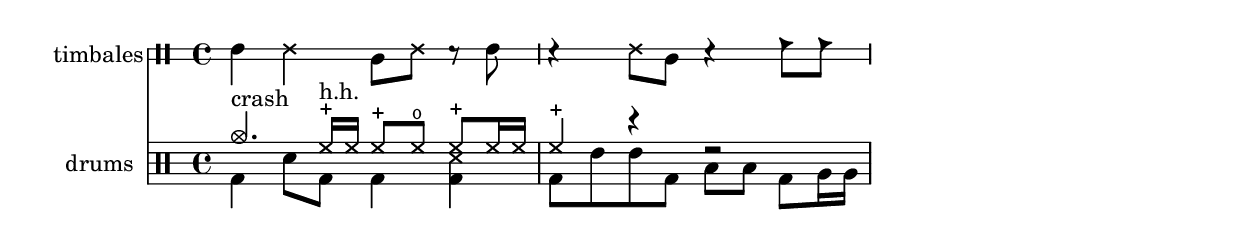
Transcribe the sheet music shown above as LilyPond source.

%% DO NOT EDIT this file manually; it is automatically
%% generated from LSR http://lsr.dsi.unimi.it
%% Make any changes in LSR itself, or in Documentation/snippets/new/ ,
%% and then run scripts/auxiliar/makelsr.py
%%
%% This file is in the public domain.
\version "2.15.7"

\header {
  lsrtags = "rhythms, percussion"

%% Translation of GIT committish: 2d548a99cb9dba80f2ff035582009477cd37eceb
  texidoces = "
Mediante la utilización de las potentes herramientas preconfiguradas
como la función @code{\\drummode} y el contexto @code{DrumStaff}, la
introducción de partes para percusión es muy fácil: las percusiones se
sitúan en sus propias posiciones de pentagrama (con una clave
especial) y tienen las cabezas correspondientes al instrumento.  Es
posible añadir un símbolo adicional a la percusión o reducir el número
de líneas.

"
  doctitlees = "Escritura de partes de percusión"


%% Translation of GIT committish: 9a65042d49324f2e3dff18c4b0858def81232eea
  texidocfr = "
Grâce à la puissance des outils préconfigurés tels que la fonction
@code{\\drummode} et le contexte @code{DrumStaff}, la saisie de
parties pour percussions est extrêmement simplifiée : chaque composant
d'une batterie trouve sa place sur une portée dédiée (avec une clef
spécifique) et les têtes de note sont spécifiques à chaque élément.
Il est également possible d'affecter un symbole particulier à chaque
élément, tout comme de restreindre le nombre de lignes de la portée.

"

  doctitlefr = "Ajout de parties de batterie"


  texidoc = "
Using the powerful pre-configured tools such as the @code{\\drummode}
function and the @code{DrumStaff} context, inputting drum parts is
quite easy: drums are placed at their own staff positions (with a
special clef symbol) and have note heads according to the drum.
Attaching an extra symbol to the drum or restricting the number of
lines is possible.

"
  doctitle = "Adding drum parts"
} % begin verbatim

drh = \drummode { cymc4.^"crash" hhc16^"h.h." hh hhc8 hho hhc8 hh16 hh hhc4 r4 r2 }
drl = \drummode { bd4 sn8 bd bd4 << bd ss >>  bd8 tommh tommh bd toml toml bd tomfh16 tomfh }
timb = \drummode { timh4 ssh timl8 ssh r timh r4 ssh8 timl r4 cb8 cb }

\score {
  <<
    \new DrumStaff \with {
      drumStyleTable = #timbales-style
      \override StaffSymbol #'line-count = #2
      \override BarLine #'bar-extent = #'(-1 . 1)
    } <<
      \set Staff.instrumentName = #"timbales"
      \timb
    >>
    \new DrumStaff <<
      \set Staff.instrumentName = #"drums"
      \new DrumVoice { \stemUp \drh }
      \new DrumVoice { \stemDown \drl }
    >>
  >>
  \layout { }
  \midi {
    \context {
      \Score
      tempoWholesPerMinute = #(ly:make-moment 120 4)
    }
  }
}

